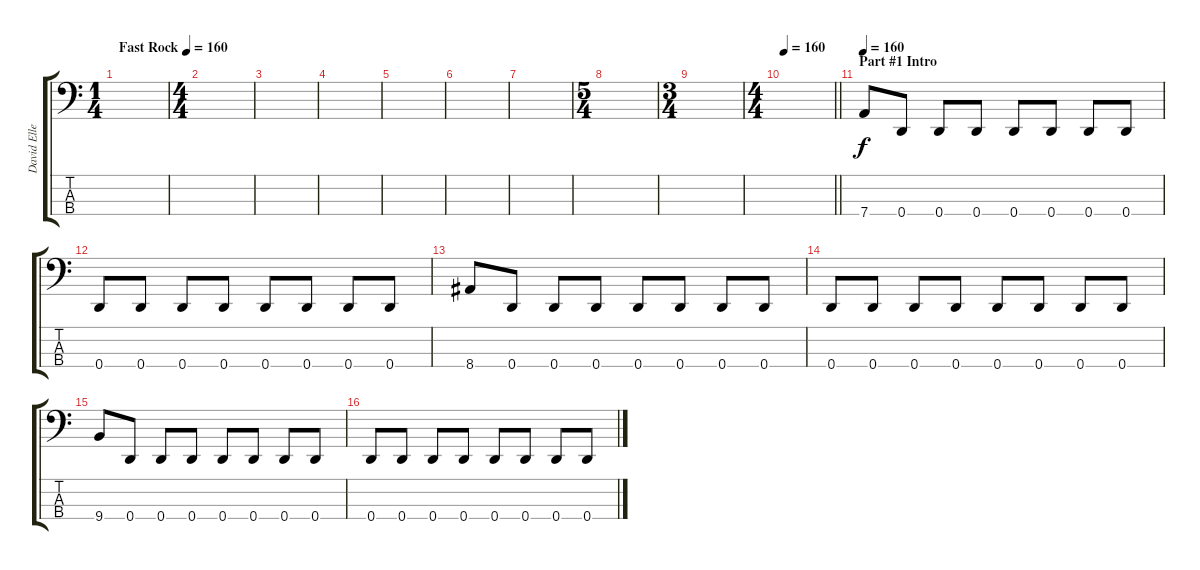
\track ("David Ellefson" "David Elle") {instrument electricbasspick}
\staff {score tabs}
\tuning (G2 D2 A1 D1) {hide}
\ts (1 4)
\tempo (160 "Fast Rock")
\tempo 72
\tempo (160 "Fast Rock")
\clef f4
\ks c
|
\ts (4 4)
|
|
|
|
|
|
\ts (5 4)
|
\ts (3 4)
|
\ts (4 4)
\tempo 160
\barLineRight lightlight
|
\section ("" "Part #1 Intro")
\tempo 160
7.4.8 0.4.8 0.4.8 0.4.8 0.4.8 0.4.8 0.4.8 0.4.8 |
0.4.8 0.4.8 0.4.8 0.4.8 0.4.8 0.4.8 0.4.8 0.4.8 |
8.4.8 0.4.8 0.4.8 0.4.8 0.4.8 0.4.8 0.4.8 0.4.8 |
0.4.8 0.4.8 0.4.8 0.4.8 0.4.8 0.4.8 0.4.8 0.4.8 |
9.4.8 0.4.8 0.4.8 0.4.8 0.4.8 0.4.8 0.4.8 0.4.8 |
0.4.8 0.4.8 0.4.8 0.4.8 0.4.8 0.4.8 0.4.8 0.4.8
